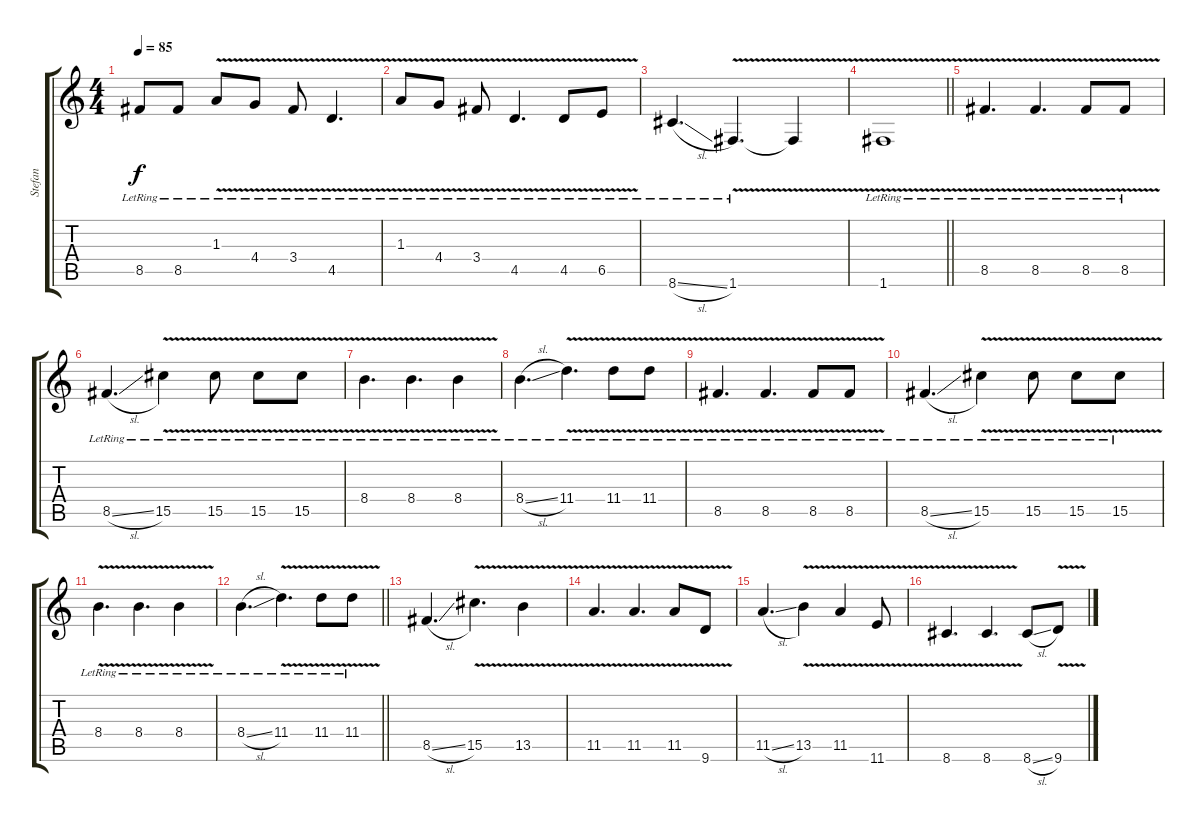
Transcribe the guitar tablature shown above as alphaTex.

\track ("Stefan" "Stefan") {instrument distortionguitar}
\staff {score tabs}
\tuning (C4 C4 Ab3 Eb3 Bb2 F2) {hide}
\ts (4 4)
\tempo 85
\clef g2
\ks c
8.5{lr}.8{dy f} 8.5{lr}.8 1.3{v lr}.8{volume 7} 4.4{v lr}.8 3.4{v lr}.8 4.5{v lr}.4{d} |
1.3{v lr}.8 4.4{v lr}.8 3.4{v lr}.8 4.5{v lr}.4{d} 4.5{v lr}.8 6.5{v lr}.8 |
8.6{sl lr}.4{d} 1.6{v lr}.4{d} 1.6{t}.4 |
\barLineRight lightlight
1.6{v lr}.1 |
8.5{v lr}.4{d volume 13 instrument distortionguitar} 8.5{v lr}.4{d} 8.5{v lr}.8 8.5{v lr}.8 |
8.5{sl lr}.4{d} 15.5{v lr}.4 15.5{v lr}.8 15.5{v lr}.8 15.5{v lr}.8 |
8.4{v lr}.4{d} 8.4{v lr}.4{d} 8.4{v lr}.4 |
8.4{sl lr}.4{d} 11.4{v lr}.4{d} 11.4{v lr}.8 11.4{v lr}.8 |
8.5{v lr}.4{d} 8.5{v lr}.4{d} 8.5{v lr}.8 8.5{v lr}.8 |
8.5{sl lr}.4{d} 15.5{v lr}.4 15.5{v lr}.8 15.5{v lr}.8 15.5{v lr}.8 |
8.4{v lr}.4{d} 8.4{v lr}.4{d} 8.4{v lr}.4 |
\barLineRight lightlight
8.4{sl lr}.4{d} 11.4{v lr}.4{d} 11.4{v lr}.8 11.4{v lr}.8 |
8.5{sl}.4{d} 15.5{v}.4{d} 13.5{v}.4 |
11.5{v}.4{d} 11.5{v}.4{d} 11.5{v}.8 9.6{v}.8 |
11.5{sl}.4{d} 13.5{v}.4 11.5{v}.4 11.6{v}.8 |
8.6{v}.4{d} 8.6{v}.4{d} 8.6{sl}.8 9.6{v}.8
